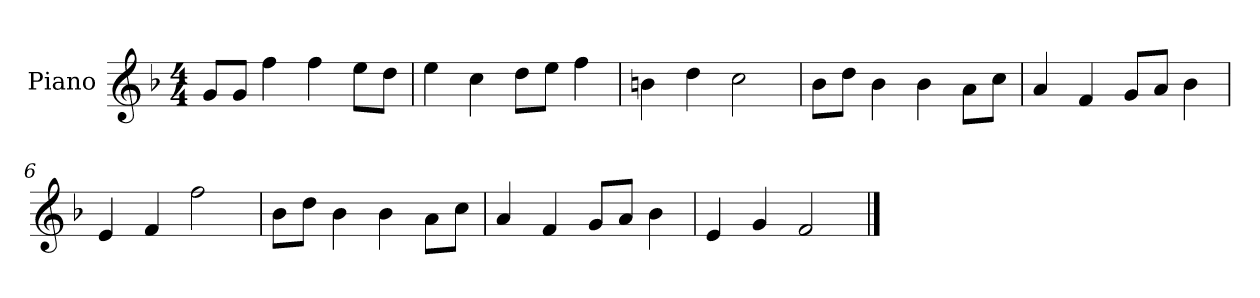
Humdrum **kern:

**kern
*part1
*staff1
*I"Piano
*I'P-no
*clefG2
*k[b-]
*M4/4
*MM90
=1
8g/L
8g/J
4ff\
4ff\
8ee\L
8dd\J
=2
4ee\
4cc\
8dd\L
8ee\J
4ff\
=3
4bn\
4dd\
2cc\
=4
8b-\L
8dd\J
4b-\
4b-\
8a\L
8cc\J
=5
4a/
4f/
8g/L
8a/J
4b-\
=6
4e/
4f/
2ff\
=7
8b-\L
8dd\J
4b-\
4b-\
8a\L
8cc\J
!!LO:LB:g=z
=8
4a/
4f/
8g/L
8a/J
4b-\
=9
4e/
4g/
2f/
==
*-
